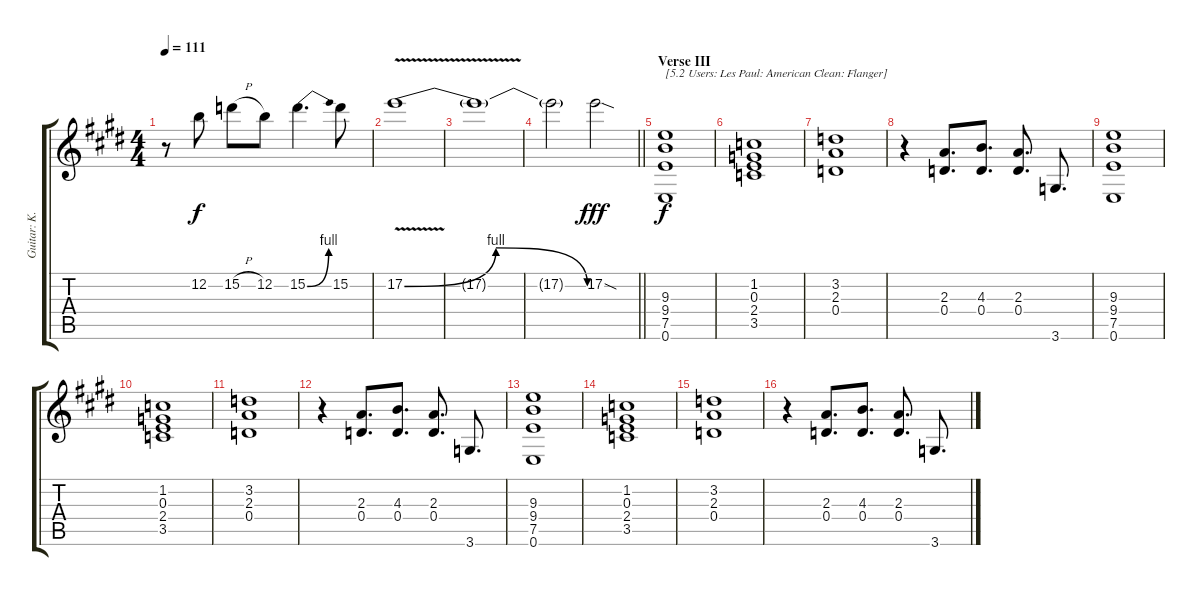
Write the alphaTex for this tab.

\track ("Guitar: K.K." "Guitar: K.") {instrument distortionguitar}
\staff {score tabs}
\tuning (E4 B3 G3 D3 A2 E2) {hide}
\ts (4 4)
\tempo 111
\clef g2
\ks e
r.8{dy f} 12.2.8 15.2{h}.8 12.2.8 15.2{be (bend 0 0 60 4)}.4{d} 15.2.8 |
17.2{be (bendrelease 0 0 10 4 10 4 60 0) v}.1 |
17.2{t}.1 |
\barLineRight lightlight
17.2{t}.2 17.2{sod}.2{dy fff} |
\section ("" "Verse III")
(9.3 9.4 7.5 0.6).1{txt "[5.2 Users: Les Paul: American Clean: Flanger]" dy f volume 13 balance 6 instrument electricguitarclean} |
(1.2 0.3 2.4 3.5).1 |
(3.2 2.3 0.4).1 |
r.4 (2.3 0.4).8{d} (4.3 0.4).8{d} (2.3 0.4).8{d} 3.6.8{d} |
(9.3 9.4 7.5 0.6).1 |
(1.2 0.3 2.4 3.5).1 |
(3.2 2.3 0.4).1 |
r.4 (2.3 0.4).8{d} (4.3 0.4).8{d} (2.3 0.4).8{d} 3.6.8{d} |
(9.3 9.4 7.5 0.6).1 |
(1.2 0.3 2.4 3.5).1 |
(3.2 2.3 0.4).1 |
r.4 (2.3 0.4).8{d} (4.3 0.4).8{d} (2.3 0.4).8{d} 3.6.8{d}
